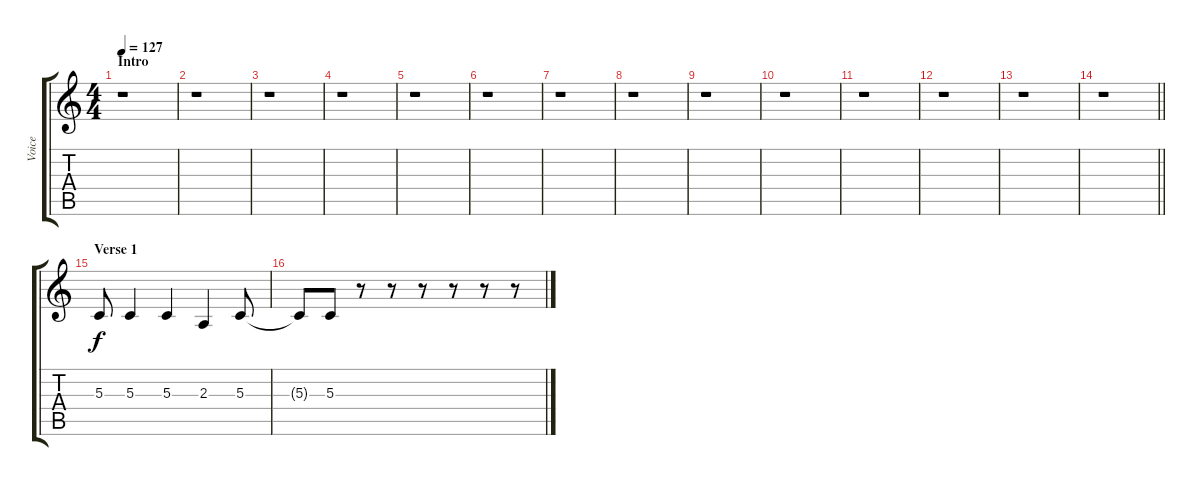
\track ("Voice" "Voice") {instrument lead6voice}
\staff {score tabs}
\tuning (E4 B3 G3 D3 A2 E2) {hide}
\ts (4 4)
\section ("" "Intro")
\tempo 127
\clef g2
\ks c
r.1{dy f instrument lead6voice} |
r.1 |
r.1 |
r.1 |
r.1 |
r.1 |
r.1 |
r.1 |
r.1 |
r.1 |
r.1 |
r.1 |
r.1 |
\barLineRight lightlight
r.1 |
\section ("" "Verse 1")
5.3.8 5.3.4 5.3.4 2.3.4 5.3.8 |
5.3{t}.8 5.3.8 r.8 r.8 r.8 r.8 r.8 r.8
